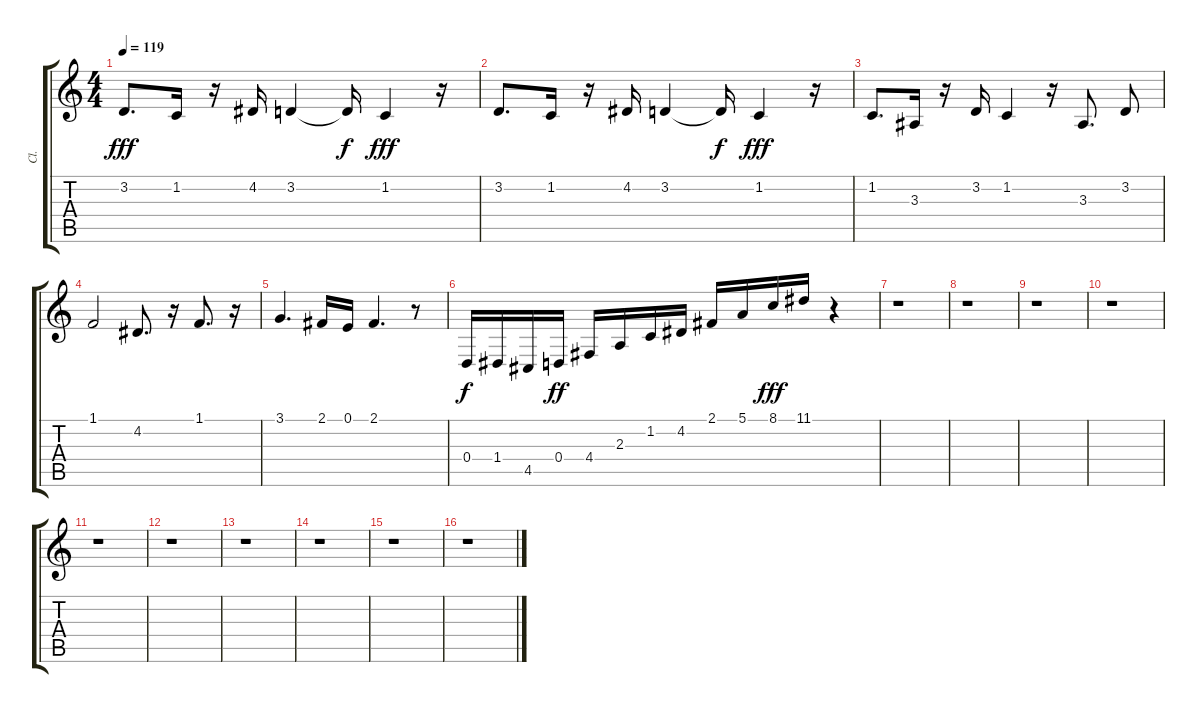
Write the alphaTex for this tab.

\track ("Cl.                             " "Cl.       ") {instrument clarinet}
\staff {score tabs}
\tuning (E4 B3 G3 D3 A2 E2) {hide}
\ts (4 4)
\tempo 119
\clef g2
\ks c
3.2.8{d dy fff} 1.2.16 r.16 4.2.16 3.2.4 3.2{t}.16{dy f} 1.2.4{dy fff} r.16 |
3.2.8{d} 1.2.16 r.16 4.2.16 3.2.4 3.2{t}.16{dy f} 1.2.4{dy fff} r.16 |
1.2.8{d} 3.3.16 r.16 3.2.16 1.2.4 r.16 3.3.8{d} 3.2.8 |
1.1.2 4.2.8{d} r.16 1.1.8{d} r.16 |
3.1.4{d} 2.1.16 0.1.16 2.1.4{d} r.8 |
0.4.16{dy f} 1.4.16 4.5.16 0.4.16{dy ff} 4.4.16 2.3.16 1.2.16 4.2.16 2.1.16 5.1.16 8.1.16{dy fff} 11.1.16 r.4 |
r.1 |
r.1 |
r.1 |
r.1 |
r.1 |
r.1 |
r.1 |
r.1 |
r.1 |
r.1
